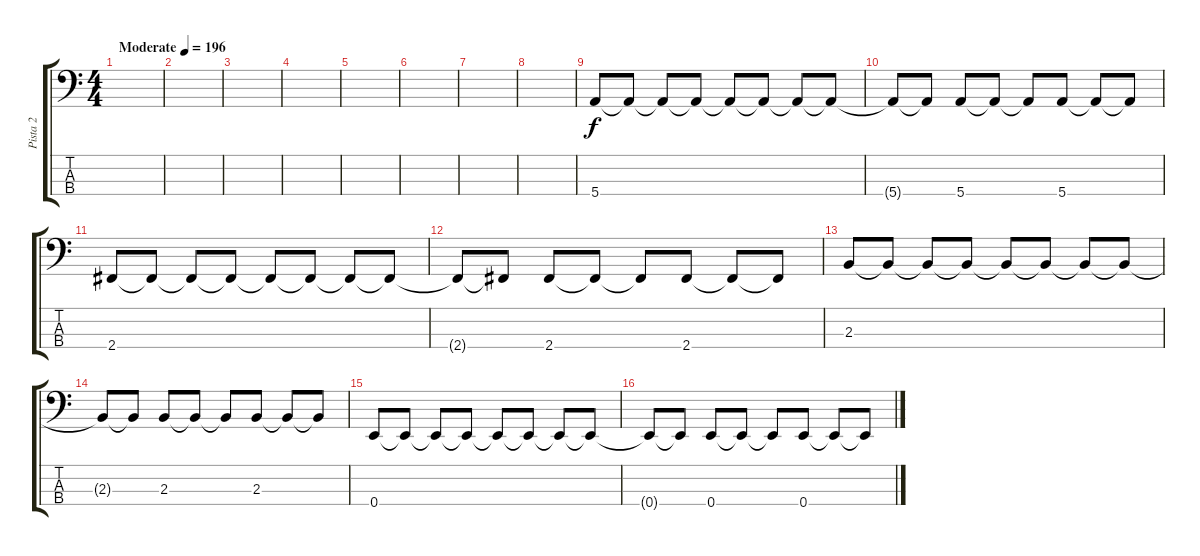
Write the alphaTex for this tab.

\track ("Pista 2" "Pista 2") {instrument electricbasspick}
\staff {score tabs}
\tuning (G2 D2 A1 E1) {hide}
\ts (4 4)
\tempo (196 "Moderate")
\clef f4
\ks c
|
|
|
|
|
|
|
|
5.4.8 5.4{t}.8 5.4{t}.8 5.4{t}.8 5.4{t}.8 5.4{t}.8 5.4{t}.8 5.4{t}.8 |
5.4{t}.8 5.4{t}.8 5.4.8 5.4{t}.8 5.4{t}.8 5.4.8 5.4{t}.8 5.4{t}.8 |
2.4.8 2.4{t}.8 2.4{t}.8 2.4{t}.8 2.4{t}.8 2.4{t}.8 2.4{t}.8 2.4{t}.8 |
2.4{t}.8 2.4{t}.8 2.4.8 2.4{t}.8 2.4{t}.8 2.4.8 2.4{t}.8 2.4{t}.8 |
2.3.8 2.3{t}.8 2.3{t}.8 2.3{t}.8 2.3{t}.8 2.3{t}.8 2.3{t}.8 2.3{t}.8 |
2.3{t}.8 2.3{t}.8 2.3.8 2.3{t}.8 2.3{t}.8 2.3.8 2.3{t}.8 2.3{t}.8 |
0.4.8 0.4{t}.8 0.4{t}.8 0.4{t}.8 0.4{t}.8 0.4{t}.8 0.4{t}.8 0.4{t}.8 |
0.4{t}.8 0.4{t}.8 0.4.8 0.4{t}.8 0.4{t}.8 0.4.8 0.4{t}.8 0.4{t}.8
